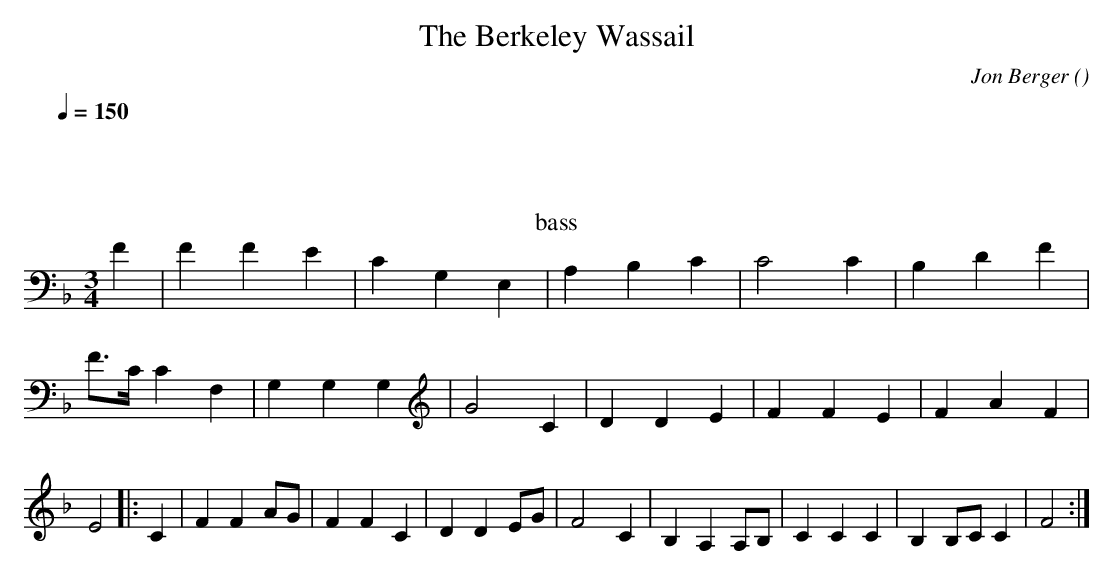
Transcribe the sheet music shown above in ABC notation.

X:1
T:The Berkeley Wassail
M:3/4
C:Jon Berger
O:
K:F
L:1/8
Q:1/4=150
T:bass
F2 | F2  F2  E2   | C2  G,2 E,2 | A,2 B,2 C2  | C4    \
C2 | B,2 D2  F2   | F>C C2  F,2 | G,2 G,2 G,2 | G4    \
C2 | D2  D2  E2   | F2  F2  E2  | F2  A2  F2  | E4    \
|: C2 | F2  F2  AG   | F2  F2  C2  | D2  D2  EG  | F4    \
C2 | B,2 A,2 A,B, | C2  C2  C2  | B,2 B,C C2  | F4    :|
